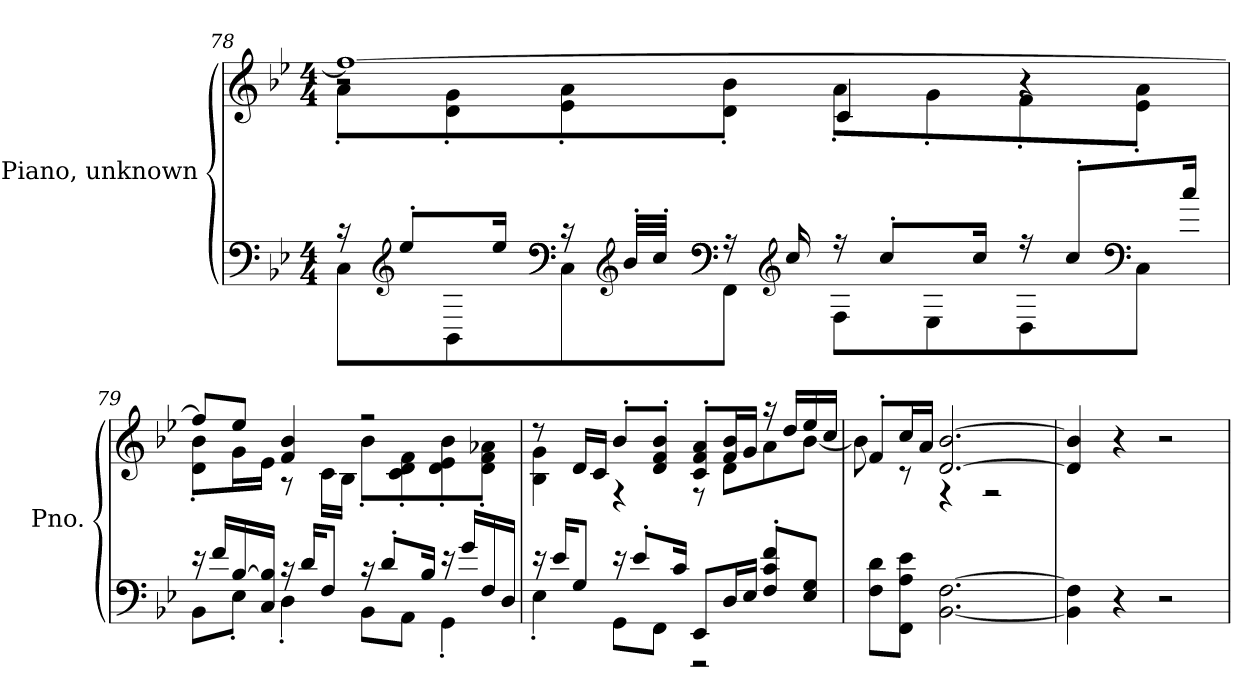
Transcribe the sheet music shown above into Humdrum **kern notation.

**kern	**kern
*part1	*part1
*staff2	*staff1
*I"Piano, unknown	*
*I'Pno.	*
!!LO:LB:g=z
*clefF4	*clefG2
*k[b-e-]	*k[b-e-]
*M4/4	*M4/4
=78	=78
*^	*^
*	*	*	*^
16r	8C\L	1ff_	8a'\L	2r
*clefG2	*	*	*	*
8ee-'/L	.	.	.	.
.	8BB-\	.	8d\' 8g\'	.
16ee-/Jk	.	.	.	.
*clefF4	*	*	*	*
16r	8C\	.	8e-\' 8a\'	.
*clefG2	*	*	*	*
32b-'/LLL	.	.	.	.
32cc'/JJJ	.	.	.	.
*clefF4	*	*	*	*
16r	8FF\J	.	8d\' 8b-\'J	.
*clefG2	*	*	*	*
16cc/	.	.	.	.
16r	8F\L	.	8a'\L	4c/
8cc'/L	.	.	.	.
.	8E-\	.	8g'\	.
16cc/Jk	.	.	.	.
16r	8D\	.	8f'\	4r
8cc'/L	.	.	.	.
*clefF4	*	*	*	*
.	8C\J	.	8e-\' 8a\'J	.
16cc/Jk	.	.	.	.
*	*	*	*v	*v
=79	=79	=79	=79
16r	8BB-\L	8ff/L]	8d\' 8b-\'L
16f/LL	.	.	.
[16B-/	8E-'\J	8ee-/J	16g\L
16C/ 16B-/]JJ	.	.	16e-\JJ
16r	4D'\	4f/ 4b-/	8r
16d/KL	.	.	.
8F/J	.	.	16c\LL
.	.	.	16B-\JJ
16r	8BB-\L	2r	8b-'\L
8d'/L	.	.	.
.	8AA\J	.	8c\' 8d\' 8f\'
16B-/Jk	.	.	.
16r	4GG'\	.	8d\' 8e-\' 8b-\'
16g/LL	.	.	.
16F/	.	.	8d\' 8f\' 8a-X\'J
16D/JJ	.	.	.
!!LO:PB:g=z	!!
=80	=80	=80	=80
16r	4E-'\	8r	4B-\ 4g\
16e-/KL	.	.	.
8G/J	.	16d/LL	.
.	.	16c/JJ	.
16r	8GG\L	8b-'/L	4r
8e-'/L	.	.	.
.	8FF\J	8d/' 8f/' 8b-/'J	.
16c/Jk	.	.	.
8EE-/L	2r	8c/' 8f/' 8a/'L	8r
16D/L	.	16f/ 16b-/L	8d\L
16E-/JJ	.	16g/JJ	.
8F/' 8c/' 8f/'L	.	16r	8a\
.	.	16dd/LL	.
8E-/ 8G/J	.	16ee-/	[8b-\J
.	.	16cc/JJ	.
*v	*v	*	*
=81	=81	=81
8F\ 8d\L	8f'/L	8b-\]
8FF\ 8A\ 8e-\J	16cc/L	8r
.	16a/JJ	.
[2.BB-\ [2.F\	[2.d/ [2.b-/	4r
.	.	2r
*	*v	*v
=82	=82
4BB-\] 4F\]	4d/] 4b-/]
4r	4r
2r	2r
=	=
*-	*-
